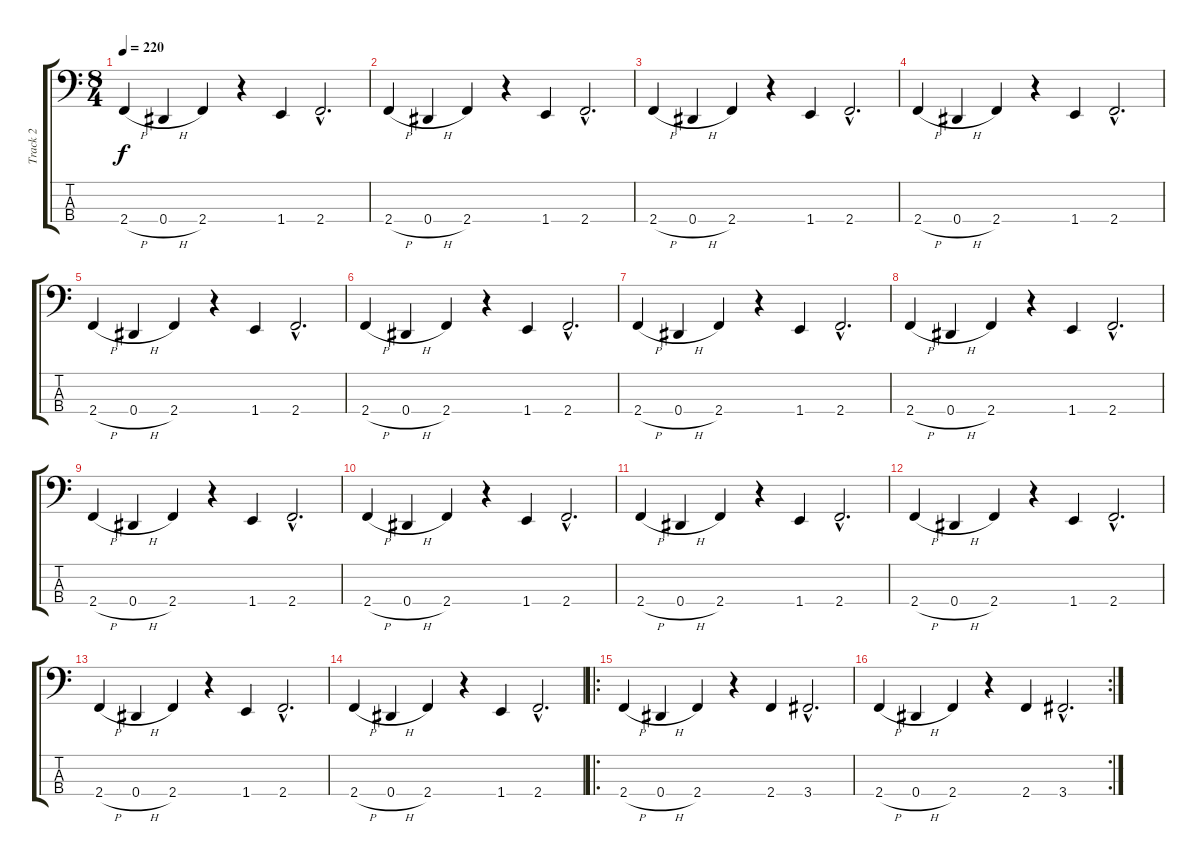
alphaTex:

\track ("Track 2" "Track 2") {instrument electricbasspick}
\staff {score tabs}
\tuning (Gb2 Db2 Ab1 Eb1) {hide}
\ts (8 4)
\tempo 220
\clef f4
\ks c
2.4{h}.4{dy f} 0.4{h}.4 2.4.4 r.4 1.4.4 2.4{hac}.2{d} |
2.4{h}.4 0.4{h}.4 2.4.4 r.4 1.4.4 2.4{hac}.2{d} |
2.4{h}.4 0.4{h}.4 2.4.4 r.4 1.4.4 2.4{hac}.2{d} |
2.4{h}.4 0.4{h}.4 2.4.4 r.4 1.4.4 2.4{hac}.2{d} |
2.4{h}.4 0.4{h}.4 2.4.4 r.4 1.4.4 2.4{hac}.2{d} |
2.4{h}.4 0.4{h}.4 2.4.4 r.4 1.4.4 2.4{hac}.2{d} |
2.4{h}.4 0.4{h}.4 2.4.4 r.4 1.4.4 2.4{hac}.2{d} |
2.4{h}.4 0.4{h}.4 2.4.4 r.4 1.4.4 2.4{hac}.2{d} |
2.4{h}.4 0.4{h}.4 2.4.4 r.4 1.4.4 2.4{hac}.2{d} |
2.4{h}.4 0.4{h}.4 2.4.4 r.4 1.4.4 2.4{hac}.2{d} |
2.4{h}.4 0.4{h}.4 2.4.4 r.4 1.4.4 2.4{hac}.2{d} |
2.4{h}.4 0.4{h}.4 2.4.4 r.4 1.4.4 2.4{hac}.2{d} |
2.4{h}.4 0.4{h}.4 2.4.4 r.4 1.4.4 2.4{hac}.2{d} |
2.4{h}.4 0.4{h}.4 2.4.4 r.4 1.4.4 2.4{hac}.2{d} |
\ro
2.4{h}.4 0.4{h}.4 2.4.4 r.4 2.4.4 3.4{hac}.2{d} |
\rc 2
2.4{h}.4 0.4{h}.4 2.4.4 r.4 2.4.4 3.4{hac}.2{d}
